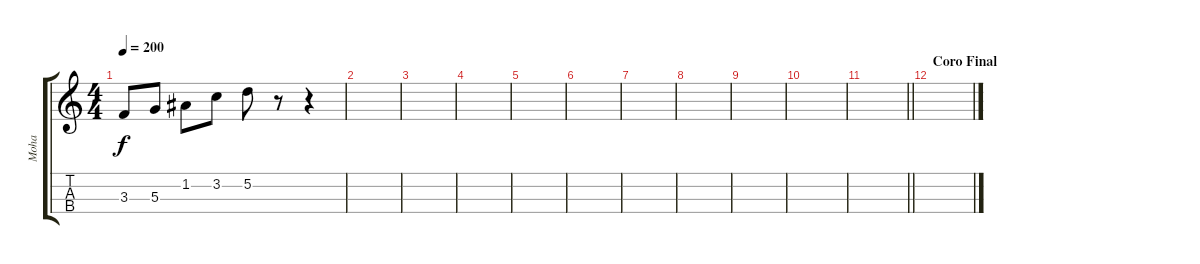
\track ("Moha" "Moha") {instrument violin}
\staff {score tabs}
\tuning (E5 A4 D4 G3) {hide}
\ts (4 4)
\tempo 200
\clef g2
\ks c
3.3.8{dy f} 5.3.8 1.2.8 3.2.8 5.2.8 r.8 r.4 |
|
|
|
|
|
|
|
|
|
\barLineRight lightlight
|
\section ("" "Coro Final")
